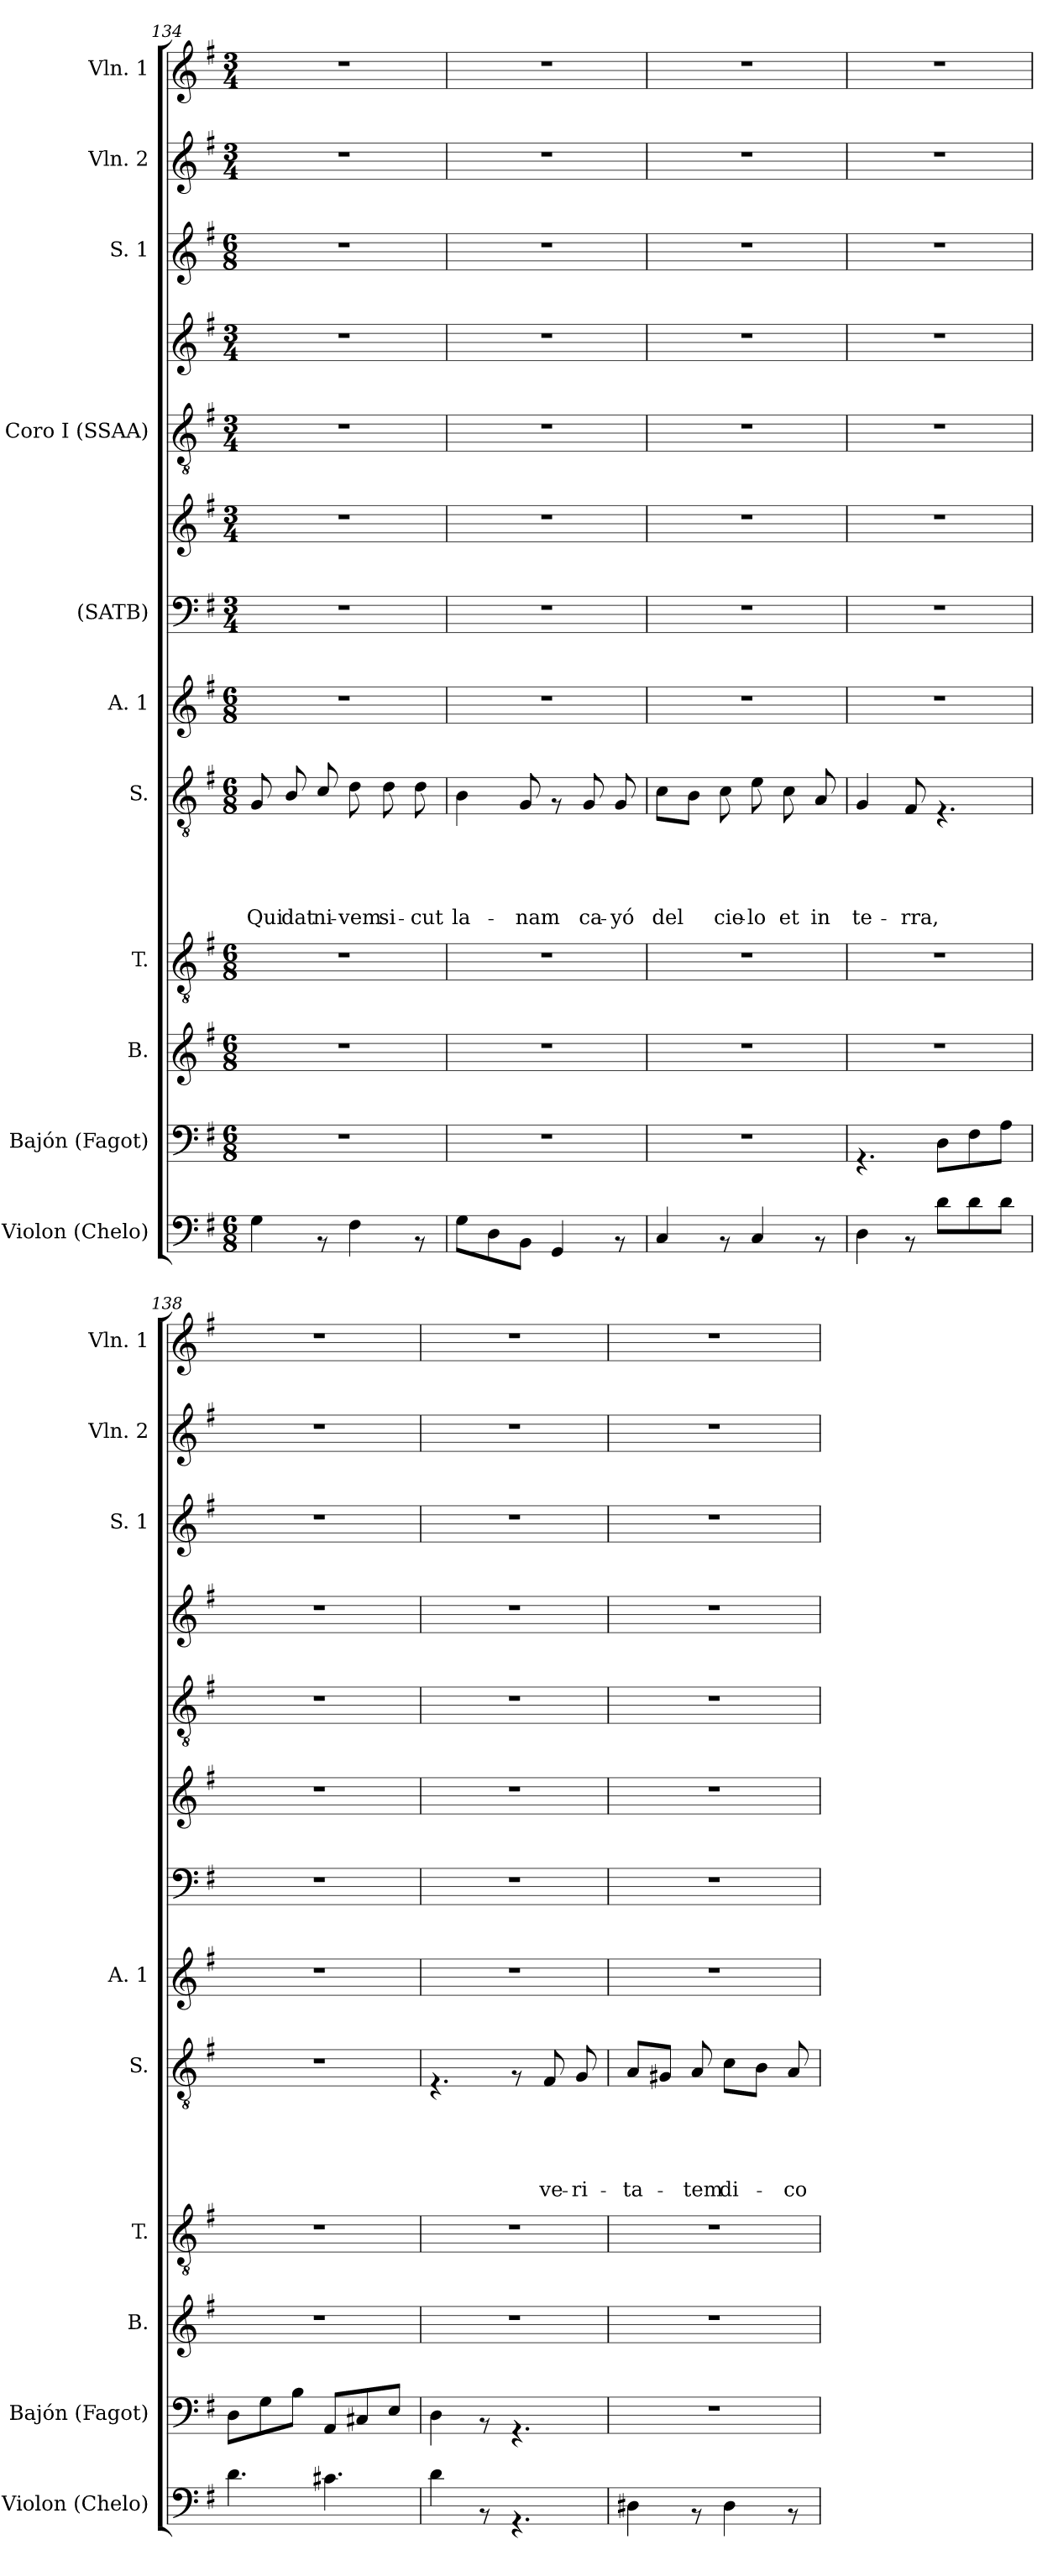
**kern	**kern	**kern	**kern	**kern	**text	**text	**text	**text	**text	**kern	**kern	**kern	**kern	**kern	**kern	**kern	**kern
*part11	*part10	*part9	*part8	*part7	*part7	*part7	*part7	*part7	*part7	*part6	*part5	*part5	*part4	*part4	*part3	*part2	*part1
*staff13	*staff12	*staff11	*staff10	*staff9	*staff9	*staff9	*staff9	*staff9	*staff9	*staff8	*staff7	*staff6	*staff5	*staff4	*staff3	*staff2	*staff1
*I"Violon (Chelo)	*I"Bajón (Fagot)	*I"B.	*I"T.	*I"S.	*	*	*	*	*	*I"A. 1	*I"(SATB)	*	*I"Coro I (SSAA)	*	*I"S. 1	*I"Vln. 2	*I"Vln. 1
*I'Violon (Chelo)	*I'Bajón (Fagot)	*I'B.	*I'T.	*I'S.	*	*	*	*	*	*I'A. 1	*	*	*	*	*I'S. 1	*I'Vln. 2	*I'Vln. 1
*clefF4	*clefF4	*clefG2	*clefGv2	*clefGv2	*	*	*	*	*	*clefG2	*clefF4	*clefG2	*clefGv2	*clefG2	*clefG2	*clefG2	*clefG2
*k[f#]	*k[f#]	*k[f#]	*k[f#]	*k[f#]	*	*	*	*	*	*k[f#]	*k[f#]	*k[f#]	*k[f#]	*k[f#]	*k[f#]	*k[f#]	*k[f#]
*G:	*G:	*G:	*G:	*G:	*	*	*	*	*	*G:	*G:	*G:	*G:	*G:	*G:	*G:	*G:
*M6/8	*M6/8	*M6/8	*M6/8	*M6/8	*	*	*	*	*	*M6/8	*M3/4	*M3/4	*M3/4	*M3/4	*M6/8	*M3/4	*M3/4
=134	=134	=134	=134	=134	=134	=134	=134	=134	=134	=134	=134	=134	=134	=134	=134	=134	=134
!	!	!	!	!	!	!	!	!	!LO:LY:b:rj	!	!	!	!	!	!	!	!
4G\	2.r	2.r	2.r	8G/	.	.	.	.	Qui	2.r	2.r	2.r	2.r	2.r	2.r	2.r	2.r
!	!	!	!	!	!	!	!	!	!LO:LY:b:rj	!	!	!	!	!	!	!	!
.	.	.	.	8B/	.	.	.	.	dat	.	.	.	.	.	.	.	.
!	!	!	!	!	!	!	!	!	!LO:LY:b:rj	!	!	!	!	!	!	!	!
8rAA	.	.	.	8c/	.	.	.	.	ni-	.	.	.	.	.	.	.	.
!	!	!	!	!	!	!	!	!	!LO:LY:b:rj	!	!	!	!	!	!	!	!
4F#\	.	.	.	8d\	.	.	.	.	-vem	.	.	.	.	.	.	.	.
!	!	!	!	!	!	!	!	!	!LO:LY:b:rj	!	!	!	!	!	!	!	!
.	.	.	.	8d\	.	.	.	.	si-	.	.	.	.	.	.	.	.
!	!	!	!	!	!	!	!	!	!LO:LY:b:rj	!	!	!	!	!	!	!	!
8rAA	.	.	.	8d\	.	.	.	.	-cut	.	.	.	.	.	.	.	.
!!LO:LB:g=z
=135	=135	=135	=135	=135	=135	=135	=135	=135	=135	=135	=135	=135	=135	=135	=135	=135	=135
!	!	!	!	!	!	!	!	!	!LO:LY:b:rj	!	!	!	!	!	!	!	!
8G\L	2.r	2.r	2.r	4B\	.	.	.	.	la-	2.r	2.r	2.r	2.r	2.r	2.r	2.r	2.r
8D\	.	.	.	.	.	.	.	.	.	.	.	.	.	.	.	.	.
!	!	!	!	!	!	!	!	!	!LO:LY:b:rj	!	!	!	!	!	!	!	!
8BB\J	.	.	.	8G/	.	.	.	.	-nam	.	.	.	.	.	.	.	.
4GG/	.	.	.	8rF	.	.	.	.	.	.	.	.	.	.	.	.	.
!	!	!	!	!	!	!	!	!	!LO:LY:b:rj	!	!	!	!	!	!	!	!
.	.	.	.	8G/	.	.	.	.	ca-	.	.	.	.	.	.	.	.
!	!	!	!	!	!	!	!	!	!LO:LY:b:rj	!	!	!	!	!	!	!	!
8rAA	.	.	.	8G/	.	.	.	.	-yó	.	.	.	.	.	.	.	.
=136	=136	=136	=136	=136	=136	=136	=136	=136	=136	=136	=136	=136	=136	=136	=136	=136	=136
!	!	!	!	!	!	!	!	!	!LO:LY:b:rj	!	!	!	!	!	!	!	!
4C/	2.r	2.r	2.r	8c\L	.	.	.	.	del	2.r	2.r	2.r	2.r	2.r	2.r	2.r	2.r
.	.	.	.	8B\J	.	.	.	.	.	.	.	.	.	.	.	.	.
!	!	!	!	!	!	!	!	!	!LO:LY:b:rj	!	!	!	!	!	!	!	!
8rAA	.	.	.	8c\	.	.	.	.	cie-	.	.	.	.	.	.	.	.
!	!	!	!	!	!	!	!	!	!LO:LY:b:rj	!	!	!	!	!	!	!	!
4C/	.	.	.	8e\	.	.	.	.	-lo	.	.	.	.	.	.	.	.
!	!	!	!	!	!	!	!	!	!LO:LY:b:rj	!	!	!	!	!	!	!	!
.	.	.	.	8c\	.	.	.	.	et	.	.	.	.	.	.	.	.
!	!	!	!	!	!	!	!	!	!LO:LY:b:rj	!	!	!	!	!	!	!	!
8rAA	.	.	.	8A/	.	.	.	.	in	.	.	.	.	.	.	.	.
=137	=137	=137	=137	=137	=137	=137	=137	=137	=137	=137	=137	=137	=137	=137	=137	=137	=137
!	!	!	!	!	!	!	!	!	!LO:LY:b:rj	!	!	!	!	!	!	!	!
4D\	4.rAA	2.r	2.r	4G/	.	.	.	.	te-	2.r	2.r	2.r	2.r	2.r	2.r	2.r	2.r
!	!	!	!	!	!	!	!	!	!LO:LY:b:rj	!	!	!	!	!	!	!	!
8rAA	.	.	.	8F#/	.	.	.	.	-rra,	.	.	.	.	.	.	.	.
8d\L	8D\L	.	.	4.rF	.	.	.	.	.	.	.	.	.	.	.	.	.
8d\	8F#\	.	.	.	.	.	.	.	.	.	.	.	.	.	.	.	.
8d\J	8A\J	.	.	.	.	.	.	.	.	.	.	.	.	.	.	.	.
=138	=138	=138	=138	=138	=138	=138	=138	=138	=138	=138	=138	=138	=138	=138	=138	=138	=138
4.d\	8D\L	2.r	2.r	2.r	.	.	.	.	.	2.r	2.r	2.r	2.r	2.r	2.r	2.r	2.r
.	8G\	.	.	.	.	.	.	.	.	.	.	.	.	.	.	.	.
.	8B\J	.	.	.	.	.	.	.	.	.	.	.	.	.	.	.	.
4.c#X\	8AA/L	.	.	.	.	.	.	.	.	.	.	.	.	.	.	.	.
.	8C#X/	.	.	.	.	.	.	.	.	.	.	.	.	.	.	.	.
.	8E/J	.	.	.	.	.	.	.	.	.	.	.	.	.	.	.	.
!!LO:LB:g=z
=139	=139	=139	=139	=139	=139	=139	=139	=139	=139	=139	=139	=139	=139	=139	=139	=139	=139
4d\	4D\	2.r	2.r	4.rF	.	.	.	.	.	2.r	2.r	2.r	2.r	2.r	2.r	2.r	2.r
8rAA	8rAA	.	.	.	.	.	.	.	.	.	.	.	.	.	.	.	.
4.rAA	4.rAA	.	.	8rF	.	.	.	.	.	.	.	.	.	.	.	.	.
!	!	!	!	!	!	!	!	!	!LO:LY:b:rj	!	!	!	!	!	!	!	!
.	.	.	.	8F#/	.	.	.	.	ve-	.	.	.	.	.	.	.	.
!	!	!	!	!	!	!	!	!	!LO:LY:b:rj	!	!	!	!	!	!	!	!
.	.	.	.	8G/	.	.	.	.	-ri-	.	.	.	.	.	.	.	.
=140	=140	=140	=140	=140	=140	=140	=140	=140	=140	=140	=140	=140	=140	=140	=140	=140	=140
!	!	!	!	!	!	!	!	!	!LO:LY:b:rj	!	!	!	!	!	!	!	!
4D#X\	2.r	2.r	2.r	8A/L	.	.	.	.	-ta-	2.r	2.r	2.r	2.r	2.r	2.r	2.r	2.r
.	.	.	.	8G#X/J	.	.	.	.	.	.	.	.	.	.	.	.	.
!	!	!	!	!	!	!	!	!	!LO:LY:b:rj	!	!	!	!	!	!	!	!
8rAA	.	.	.	8A/	.	.	.	.	-tem	.	.	.	.	.	.	.	.
!	!	!	!	!	!	!	!	!	!LO:LY:b:rj	!	!	!	!	!	!	!	!
4D#\	.	.	.	8c\L	.	.	.	.	di-	.	.	.	.	.	.	.	.
.	.	.	.	8B\J	.	.	.	.	.	.	.	.	.	.	.	.	.
!	!	!	!	!	!	!	!	!	!LO:LY:b:rj	!	!	!	!	!	!	!	!
8rAA	.	.	.	8A/	.	.	.	.	-co	.	.	.	.	.	.	.	.
=	=	=	=	=	=	=	=	=	=	=	=	=	=	=	=	=	=
*-	*-	*-	*-	*-	*-	*-	*-	*-	*-	*-	*-	*-	*-	*-	*-	*-	*-
